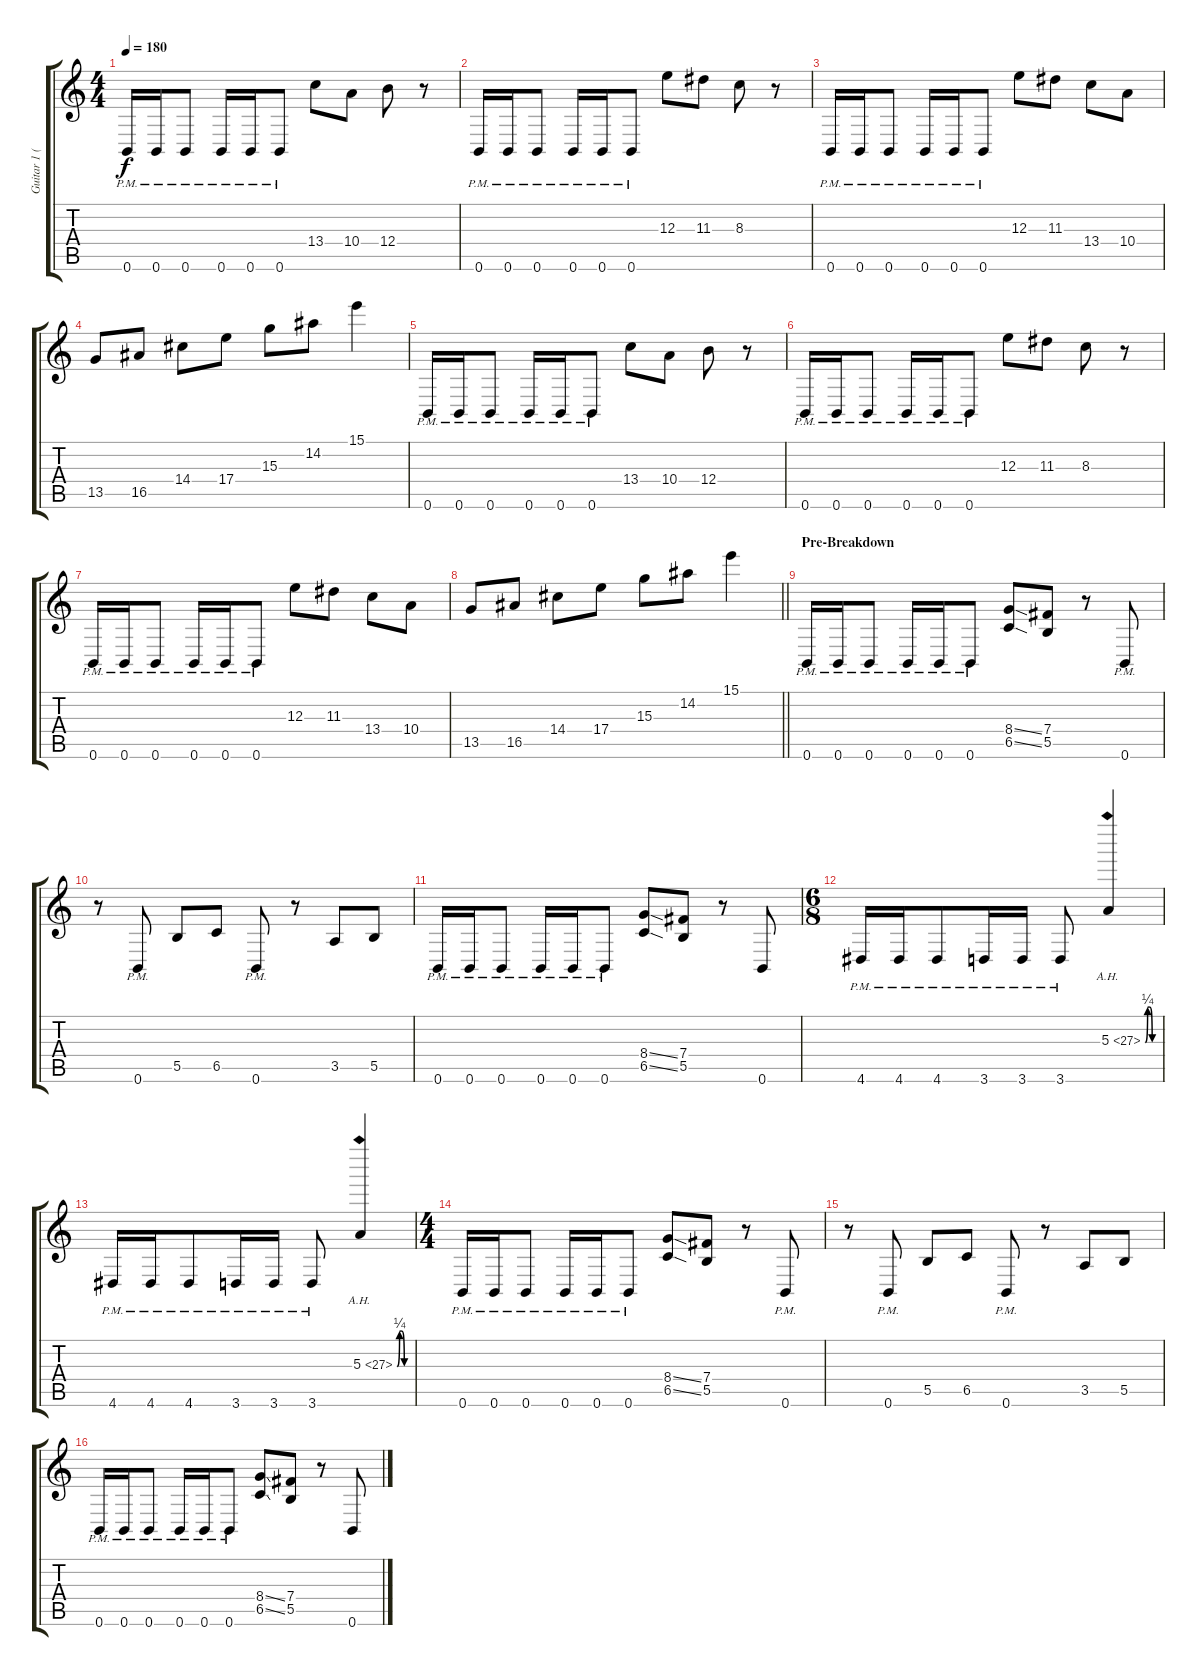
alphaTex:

\track ("Guitar 1 (Right)" "Guitar 1 (") {instrument distortionguitar}
\staff {score tabs}
\tuning (Db4 Ab3 E3 B2 Gb2 B1) {hide}
\ts (4 4)
\tempo 180
\clef g2
\ks c
0.6{pm}.16{dy f} 0.6{pm}.16 0.6{pm}.8 0.6{pm}.16 0.6{pm}.16 0.6{pm}.8 13.4.8 10.4.8 12.4.8 r.8 |
0.6{pm}.16 0.6{pm}.16 0.6{pm}.8 0.6{pm}.16 0.6{pm}.16 0.6{pm}.8 12.3.8 11.3.8 8.3.8 r.8 |
0.6{pm}.16 0.6{pm}.16 0.6{pm}.8 0.6{pm}.16 0.6{pm}.16 0.6{pm}.8 12.3.8 11.3.8 13.4.8 10.4.8 |
13.5.8 16.5.8 14.4.8 17.4.8 15.3.8 14.2.8 15.1.4 |
0.6{pm}.16 0.6{pm}.16 0.6{pm}.8 0.6{pm}.16 0.6{pm}.16 0.6{pm}.8 13.4.8 10.4.8 12.4.8 r.8 |
0.6{pm}.16 0.6{pm}.16 0.6{pm}.8 0.6{pm}.16 0.6{pm}.16 0.6{pm}.8 12.3.8 11.3.8 8.3.8 r.8 |
0.6{pm}.16 0.6{pm}.16 0.6{pm}.8 0.6{pm}.16 0.6{pm}.16 0.6{pm}.8 12.3.8 11.3.8 13.4.8 10.4.8 |
\barLineRight lightlight
13.5.8 16.5.8 14.4.8 17.4.8 15.3.8 14.2.8 15.1.4 |
\section ("" "Pre-Breakdown")
0.6{pm}.16 0.6{pm}.16 0.6{pm}.8 0.6{pm}.16 0.6{pm}.16 0.6{pm}.8 (8.4{ss} 6.5{ss}).8 (7.4 5.5).8 r.8 0.6{pm}.8 |
r.8 0.6{pm}.8 5.5.8 6.5.8 0.6{pm}.8 r.8 3.5.8 5.5.8 |
0.6{pm}.16 0.6{pm}.16 0.6{pm}.8 0.6{pm}.16 0.6{pm}.16 0.6{pm}.8 (8.4{ss} 6.5{ss}).8 (7.4 5.5).8 r.8 0.6.8 |
\ts (6 8)
4.6{pm}.16 4.6{pm}.16 4.6{pm}.8 3.6{pm}.16 3.6{pm}.16 3.6{pm}.8 5.3{be (custom 0 0 10 1 20 1 30 0 60 0) ah 22}.4 |
4.6{pm}.16 4.6{pm}.16 4.6{pm}.8 3.6{pm}.16 3.6{pm}.16 3.6{pm}.8 5.3{be (custom 0 0 10 1 20 1 30 0 60 0) ah 22}.4 |
\ts (4 4)
0.6{pm}.16 0.6{pm}.16 0.6{pm}.8 0.6{pm}.16 0.6{pm}.16 0.6{pm}.8 (8.4{ss} 6.5{ss}).8 (7.4 5.5).8 r.8 0.6{pm}.8 |
r.8 0.6{pm}.8 5.5.8 6.5.8 0.6{pm}.8 r.8 3.5.8 5.5.8 |
0.6{pm}.16 0.6{pm}.16 0.6{pm}.8 0.6{pm}.16 0.6{pm}.16 0.6{pm}.8 (8.4{ss} 6.5{ss}).8 (7.4 5.5).8 r.8 0.6.8
